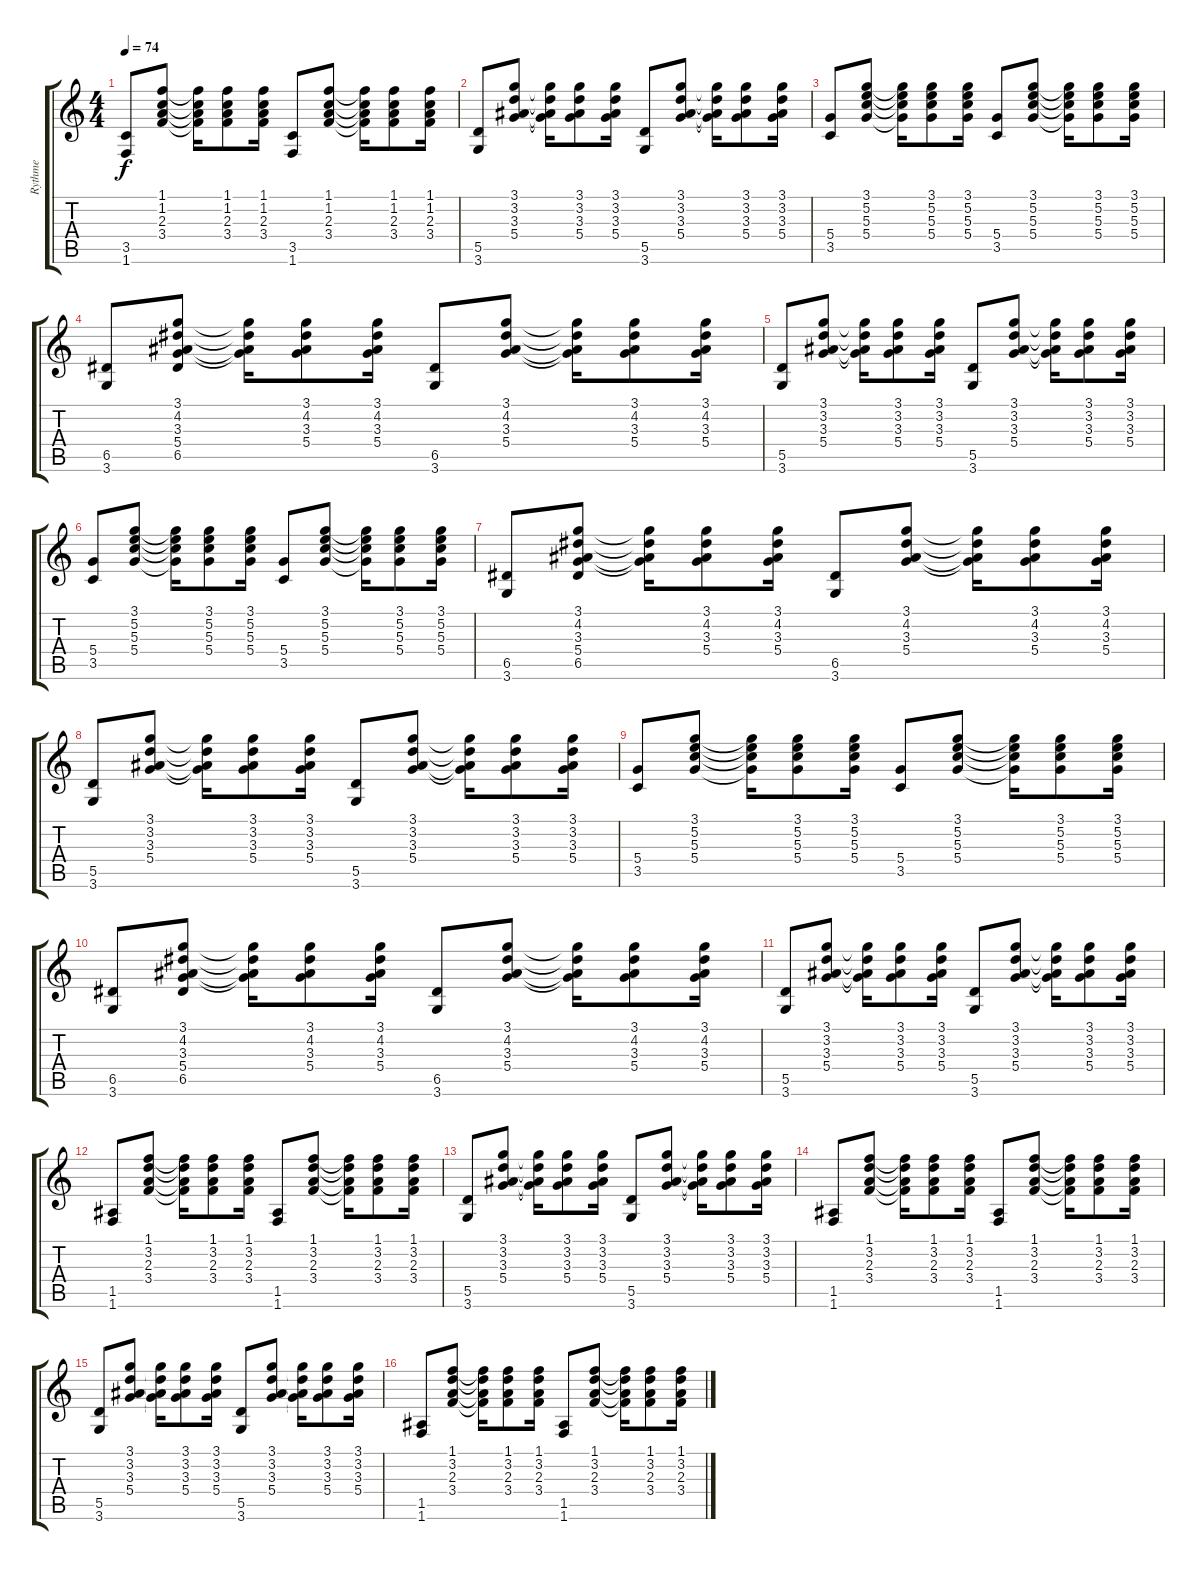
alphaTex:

\track ("Rythme" "Rythme") {instrument acousticguitarnylon}
\staff {score tabs}
\tuning (E4 B3 G3 D3 A2 E2) {hide}
\ts (4 4)
\tempo 74
\clef g2
\ks c
(3.5 1.6).8{dy f} (1.1 1.2 2.3 3.4).8 (1.1{t} 1.2{t} 2.3{t} 3.4{t}).16 (1.1 1.2 2.3 3.4).8 (1.1 1.2 2.3 3.4).16 (3.5 1.6).8 (1.1 1.2 2.3 3.4).8 (1.1{t} 1.2{t} 2.3{t} 3.4{t}).16 (1.1 1.2 2.3 3.4).8 (1.1 1.2 2.3 3.4).16 |
(5.5 3.6).8 (3.1 3.2 3.3 5.4).8 (3.1{t} 3.2{t} 3.3{t} 5.4{t}).16 (3.1 3.2 3.3 5.4).8 (3.1 3.2 3.3 5.4).16 (5.5 3.6).8 (3.1 3.2 3.3 5.4).8 (3.1{t} 3.2{t} 3.3{t} 5.4{t}).16 (3.1 3.2 3.3 5.4).8 (3.1 3.2 3.3 5.4).16 |
(5.4 3.5).8 (3.1 5.2 5.3 5.4).8 (3.1{t} 5.2{t} 5.3{t} 5.4{t}).16 (3.1 5.2 5.3 5.4).8 (3.1 5.2 5.3 5.4).16 (5.4 3.5).8 (3.1 5.2 5.3 5.4).8 (3.1{t} 5.2{t} 5.3{t} 5.4{t}).16 (3.1 5.2 5.3 5.4).8 (3.1 5.2 5.3 5.4).16 |
(6.5 3.6).8 (3.1 4.2 3.3 5.4 6.5).8 (3.1{t} 4.2{t} 3.3{t} 5.4{t}).16 (3.1 4.2 3.3 5.4).8 (3.1 4.2 3.3 5.4).16 (6.5 3.6).8 (3.1 4.2 3.3 5.4).8 (3.1{t} 4.2{t} 3.3{t} 5.4{t}).16 (3.1 4.2 3.3 5.4).8 (3.1 4.2 3.3 5.4).16 |
(5.5 3.6).8 (3.1 3.2 3.3 5.4).8 (3.1{t} 3.2{t} 3.3{t} 5.4{t}).16 (3.1 3.2 3.3 5.4).8 (3.1 3.2 3.3 5.4).16 (5.5 3.6).8 (3.1 3.2 3.3 5.4).8 (3.1{t} 3.2{t} 3.3{t} 5.4{t}).16 (3.1 3.2 3.3 5.4).8 (3.1 3.2 3.3 5.4).16 |
(5.4 3.5).8 (3.1 5.2 5.3 5.4).8 (3.1{t} 5.2{t} 5.3{t} 5.4{t}).16 (3.1 5.2 5.3 5.4).8 (3.1 5.2 5.3 5.4).16 (5.4 3.5).8 (3.1 5.2 5.3 5.4).8 (3.1{t} 5.2{t} 5.3{t} 5.4{t}).16 (3.1 5.2 5.3 5.4).8 (3.1 5.2 5.3 5.4).16 |
(6.5 3.6).8 (3.1 4.2 3.3 5.4 6.5).8 (3.1{t} 4.2{t} 3.3{t} 5.4{t}).16 (3.1 4.2 3.3 5.4).8 (3.1 4.2 3.3 5.4).16 (6.5 3.6).8 (3.1 4.2 3.3 5.4).8 (3.1{t} 4.2{t} 3.3{t} 5.4{t}).16 (3.1 4.2 3.3 5.4).8 (3.1 4.2 3.3 5.4).16 |
(5.5 3.6).8 (3.1 3.2 3.3 5.4).8 (3.1{t} 3.2{t} 3.3{t} 5.4{t}).16 (3.1 3.2 3.3 5.4).8 (3.1 3.2 3.3 5.4).16 (5.5 3.6).8 (3.1 3.2 3.3 5.4).8 (3.1{t} 3.2{t} 3.3{t} 5.4{t}).16 (3.1 3.2 3.3 5.4).8 (3.1 3.2 3.3 5.4).16 |
(5.4 3.5).8 (3.1 5.2 5.3 5.4).8 (3.1{t} 5.2{t} 5.3{t} 5.4{t}).16 (3.1 5.2 5.3 5.4).8 (3.1 5.2 5.3 5.4).16 (5.4 3.5).8 (3.1 5.2 5.3 5.4).8 (3.1{t} 5.2{t} 5.3{t} 5.4{t}).16 (3.1 5.2 5.3 5.4).8 (3.1 5.2 5.3 5.4).16 |
(6.5 3.6).8 (3.1 4.2 3.3 5.4 6.5).8 (3.1{t} 4.2{t} 3.3{t} 5.4{t}).16 (3.1 4.2 3.3 5.4).8 (3.1 4.2 3.3 5.4).16 (6.5 3.6).8 (3.1 4.2 3.3 5.4).8 (3.1{t} 4.2{t} 3.3{t} 5.4{t}).16 (3.1 4.2 3.3 5.4).8 (3.1 4.2 3.3 5.4).16 |
(5.5 3.6).8 (3.1 3.2 3.3 5.4).8 (3.1{t} 3.2{t} 3.3{t} 5.4{t}).16 (3.1 3.2 3.3 5.4).8 (3.1 3.2 3.3 5.4).16 (5.5 3.6).8 (3.1 3.2 3.3 5.4).8 (3.1{t} 3.2{t} 3.3{t} 5.4{t}).16 (3.1 3.2 3.3 5.4).8 (3.1 3.2 3.3 5.4).16 |
(1.5 1.6).8 (1.1 3.2 2.3 3.4).8 (1.1{t} 3.2{t} 2.3{t} 3.4{t}).16 (1.1 3.2 2.3 3.4).8 (1.1 3.2 2.3 3.4).16 (1.5 1.6).8 (1.1 3.2 2.3 3.4).8 (1.1{t} 3.2{t} 2.3{t} 3.4{t}).16 (1.1 3.2 2.3 3.4).8 (1.1 3.2 2.3 3.4).16 |
(5.5 3.6).8 (3.1 3.2 3.3 5.4).8 (3.1{t} 3.2{t} 3.3{t} 5.4{t}).16 (3.1 3.2 3.3 5.4).8 (3.1 3.2 3.3 5.4).16 (5.5 3.6).8 (3.1 3.2 3.3 5.4).8 (3.1{t} 3.2{t} 3.3{t} 5.4{t}).16 (3.1 3.2 3.3 5.4).8 (3.1 3.2 3.3 5.4).16 |
(1.5 1.6).8 (1.1 3.2 2.3 3.4).8 (1.1{t} 3.2{t} 2.3{t} 3.4{t}).16 (1.1 3.2 2.3 3.4).8 (1.1 3.2 2.3 3.4).16 (1.5 1.6).8 (1.1 3.2 2.3 3.4).8 (1.1{t} 3.2{t} 2.3{t} 3.4{t}).16 (1.1 3.2 2.3 3.4).8 (1.1 3.2 2.3 3.4).16 |
(5.5 3.6).8 (3.1 3.2 3.3 5.4).8 (3.1{t} 3.2{t} 3.3{t} 5.4{t}).16 (3.1 3.2 3.3 5.4).8 (3.1 3.2 3.3 5.4).16 (5.5 3.6).8 (3.1 3.2 3.3 5.4).8 (3.1{t} 3.2{t} 3.3{t} 5.4{t}).16 (3.1 3.2 3.3 5.4).8 (3.1 3.2 3.3 5.4).16 |
(1.5 1.6).8 (1.1 3.2 2.3 3.4).8 (1.1{t} 3.2{t} 2.3{t} 3.4{t}).16 (1.1 3.2 2.3 3.4).8 (1.1 3.2 2.3 3.4).16 (1.5 1.6).8 (1.1 3.2 2.3 3.4).8 (1.1{t} 3.2{t} 2.3{t} 3.4{t}).16 (1.1 3.2 2.3 3.4).8 (1.1 3.2 2.3 3.4).16
